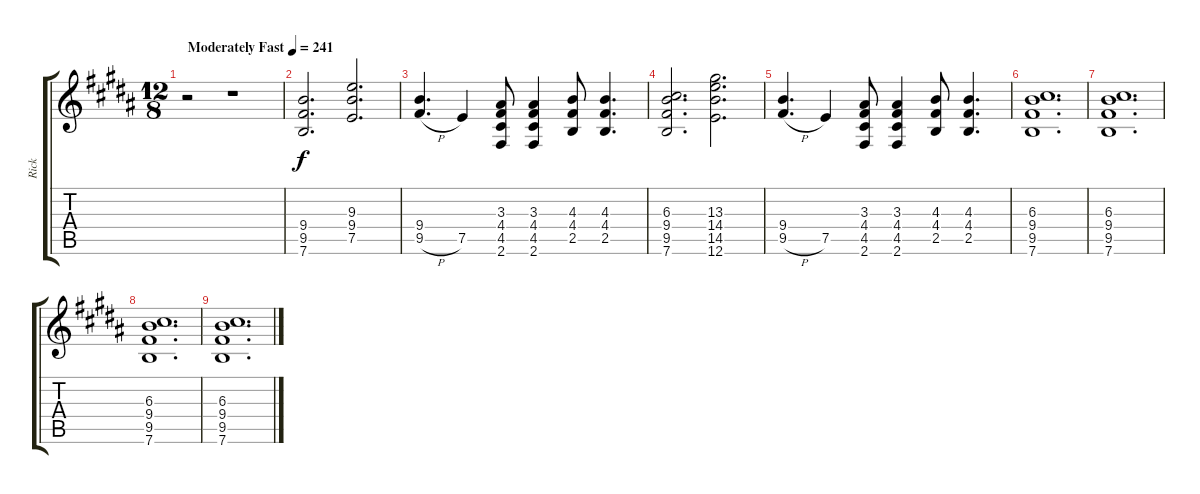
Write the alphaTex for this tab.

\track ("Rick" "Rick") {instrument overdrivenguitar}
\staff {score tabs}
\tuning (E4 B3 G3 D3 A2 E2) {hide}
\ts (12 8)
\tempo (241 "Moderately Fast")
\clef g2
\ks b
r.2{dy f instrument overdrivenguitar} r.1 |
(9.4 9.5 7.6).2{d} (9.3 9.4 7.5).2{d} |
(9.4 9.5{h}).4{d} 7.5.4 (3.3 4.4 4.5 2.6).8 (3.3 4.4 4.5 2.6).4 (4.3 4.4 2.5).8 (4.3 4.4 2.5).4{d} |
(6.3 9.4 9.5 7.6).2{d} (13.3 14.4 14.5 12.6).2{d} |
(9.4 9.5{h}).4{d} 7.5.4 (3.3 4.4 4.5 2.6).8 (3.3 4.4 4.5 2.6).4 (4.3 4.4 2.5).8 (4.3 4.4 2.5).4{d} |
(6.3 9.4 9.5 7.6).1{d} |
(6.3 9.4 9.5 7.6).1{d} |
(6.3 9.4 9.5 7.6).1{d} |
(6.3 9.4 9.5 7.6).1{d}
